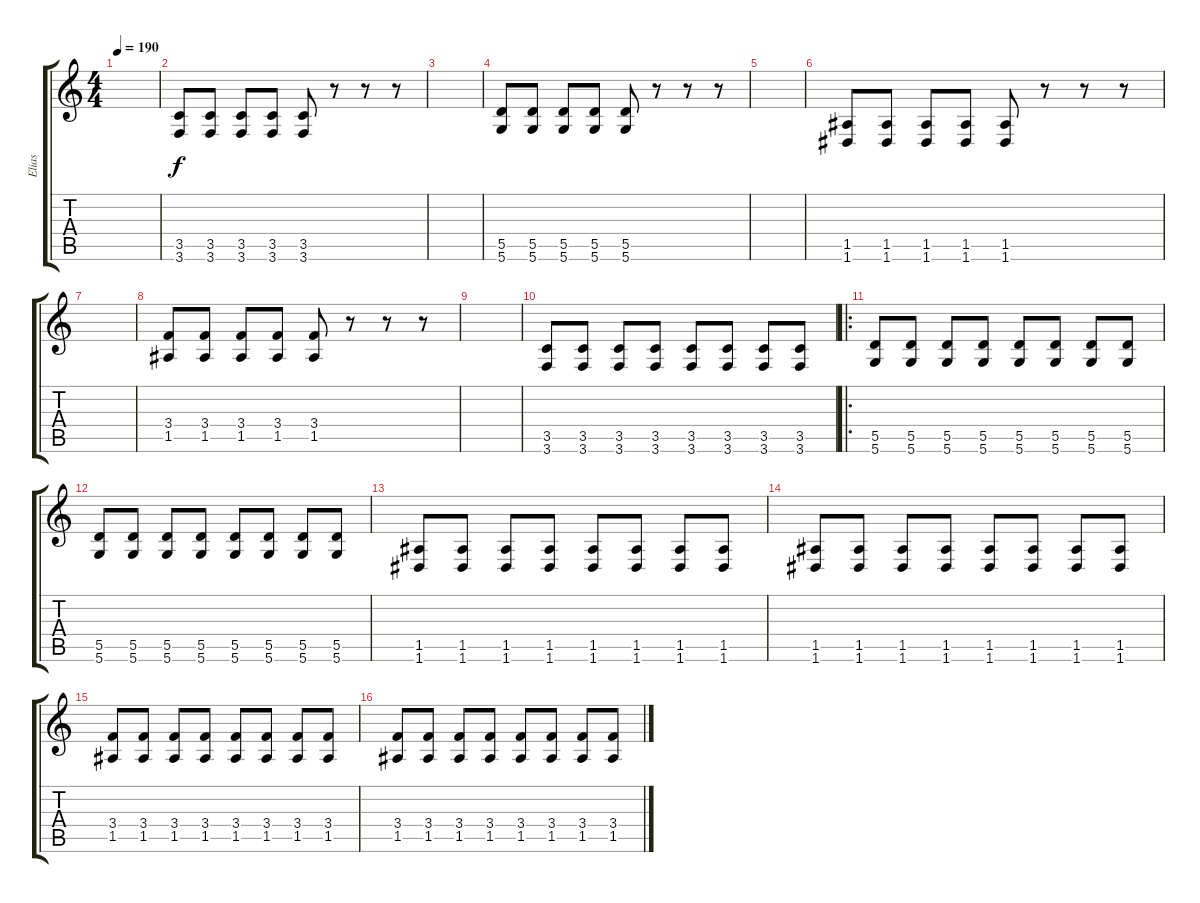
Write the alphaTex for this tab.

\track ("Elias" "Elias") {instrument distortionguitar}
\staff {score tabs}
\tuning (E4 B3 G3 D3 A2 D2) {hide}
\ts (4 4)
\tempo 190
\clef g2
\ks c
|
(3.5 3.6).8 (3.5 3.6).8 (3.5 3.6).8 (3.5 3.6).8 (3.5 3.6).8 r.8 r.8 r.8 |
|
(5.5 5.6).8 (5.5 5.6).8 (5.5 5.6).8 (5.5 5.6).8 (5.5 5.6).8 r.8 r.8 r.8 |
|
(1.5 1.6).8 (1.5 1.6).8 (1.5 1.6).8 (1.5 1.6).8 (1.5 1.6).8 r.8 r.8 r.8 |
|
(3.4 1.5).8 (3.4 1.5).8 (3.4 1.5).8 (3.4 1.5).8 (3.4 1.5).8 r.8 r.8 r.8 |
|
(3.5 3.6).8 (3.5 3.6).8 (3.5 3.6).8 (3.5 3.6).8 (3.5 3.6).8 (3.5 3.6).8 (3.5 3.6).8 (3.5 3.6).8 |
\ro
(5.5 5.6).8 (5.5 5.6).8 (5.5 5.6).8 (5.5 5.6).8 (5.5 5.6).8 (5.5 5.6).8 (5.5 5.6).8 (5.5 5.6).8 |
(5.5 5.6).8 (5.5 5.6).8 (5.5 5.6).8 (5.5 5.6).8 (5.5 5.6).8 (5.5 5.6).8 (5.5 5.6).8 (5.5 5.6).8 |
(1.5 1.6).8 (1.5 1.6).8 (1.5 1.6).8 (1.5 1.6).8 (1.5 1.6).8 (1.5 1.6).8 (1.5 1.6).8 (1.5 1.6).8 |
(1.5 1.6).8 (1.5 1.6).8 (1.5 1.6).8 (1.5 1.6).8 (1.5 1.6).8 (1.5 1.6).8 (1.5 1.6).8 (1.5 1.6).8 |
(3.4 1.5).8 (3.4 1.5).8 (3.4 1.5).8 (3.4 1.5).8 (3.4 1.5).8 (3.4 1.5).8 (3.4 1.5).8 (3.4 1.5).8 |
(3.4 1.5).8 (3.4 1.5).8 (3.4 1.5).8 (3.4 1.5).8 (3.4 1.5).8 (3.4 1.5).8 (3.4 1.5).8 (3.4 1.5).8
